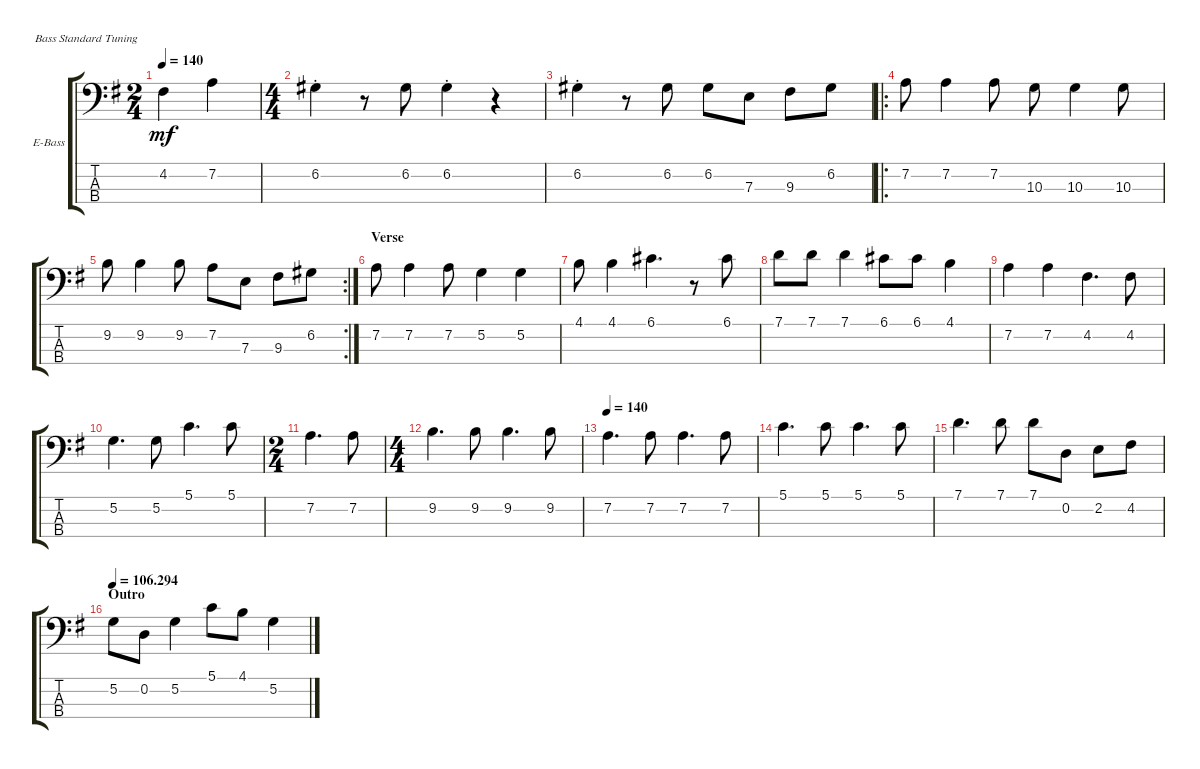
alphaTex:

\defaultSystemsLayout 4
\bracketExtendMode groupsimilarinstruments
\firstSystemTrackNameOrientation horizontal
\otherSystemsTrackNameOrientation horizontal
\track ("Electric Bass" "E-Bass") {instrument electricbassfinger}
\staff {score tabs}
\tuning (G2 D2 A1 E1)
\ts (2 4)
\tempo 140
\clef f4
\ks g
4.2.4{dy mf} 7.2.4 |
\ts (4 4)
6.2{st}.4 r.8 6.2.8 6.2{st}.4 r.4 |
6.2{st}.4 r.8 6.2.8 6.2.8 7.3.8 9.3.8 6.2.8 |
\ro
7.2.8 7.2.4 7.2.8 10.3.8 10.3.4 10.3.8 |
\rc 2
9.2.8 9.2.4 9.2.8 7.2.8 7.3.8 9.3.8 6.2.8 |
\section ("" "Verse")
7.2.8 7.2.4 7.2.8 5.2.4 5.2.4 |
4.1.8 4.1.4 6.1.4{d} r.8 6.1.8 |
7.1.8 7.1.8 7.1.4 6.1.8 6.1.8 4.1.4 |
7.2.4 7.2.4 4.2.4{d} 4.2.8 |
5.2.4{d} 5.2.8 5.1.4{d} 5.1.8 |
\ts (2 4)
7.2.4{d} 7.2.8 |
\ts (4 4)
9.2.4{d} 9.2.8 9.2.4{d} 9.2.8 |
\tempo 140
7.2.4{d} 7.2.8 7.2.4{d} 7.2.8 |
5.1.4{d} 5.1.8 5.1.4{d} 5.1.8 |
7.1.4{d} 7.1.8 7.1.8 0.2.8 2.2.8 4.2.8 |
\section ("" "Outro")
\tempo
106.294 5.2.8 0.2.8 5.2.4 5.1.8 4.1.8 5.2.4
